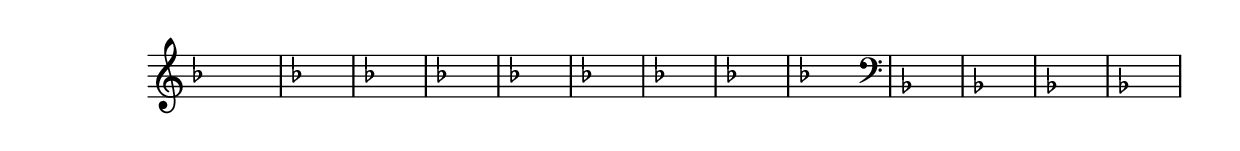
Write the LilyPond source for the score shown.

\version "2.16.0"

%%\header { texidoc="1 - armadura"}

\relative c'' {
  \override Staff.TimeSignature #'transparent = ##t
  \override Score.BarNumber #'transparent = ##t
  \override Score.RehearsalMark #'font-size = #-2

  %% CLARINETE
  \tag #'cl {
    \key f \major
    s1
  }
  %% FLAUTA
  \tag #'fl {
    \key f \major
    s
  }
  %% OBOÉ
  \tag #'ob {
    \key f \major
    s
  }
  %% SAX ALTO
  \tag #'saxa {
    \key f \major
    s
  }
  %% SAX TENOR
  \tag #'saxt {
    \key f \major
    s
  }
  %% SAX GENES
  \tag #'saxg {
    \key f \major
    s
  }
  %% TROMPETE
  \tag #'tpt {
    \key f \major
    s
  }
  %% TROMPA
  \tag #'tpa {
    \key f \major
    s
  }
  %% TROMPA OP
  \tag #'tpaop {
    \key f \major
    s
  }
  %% TROMBONE

  \tag #'tbn {
    \clef bass
    \key f \major
    s
  }
  %% TUBA MIB
  \tag #'tbamib {
    \clef bass
    \key f \major
    s
  }
  %% TUBA SIB
  \tag #'tbasib {
    \clef bass
    \key f \major
    s
  }

  %% PERCUSSÃO
  \tag #'perc {
    \key f \major
    s
  }

  %% END DOCUMENT
}
